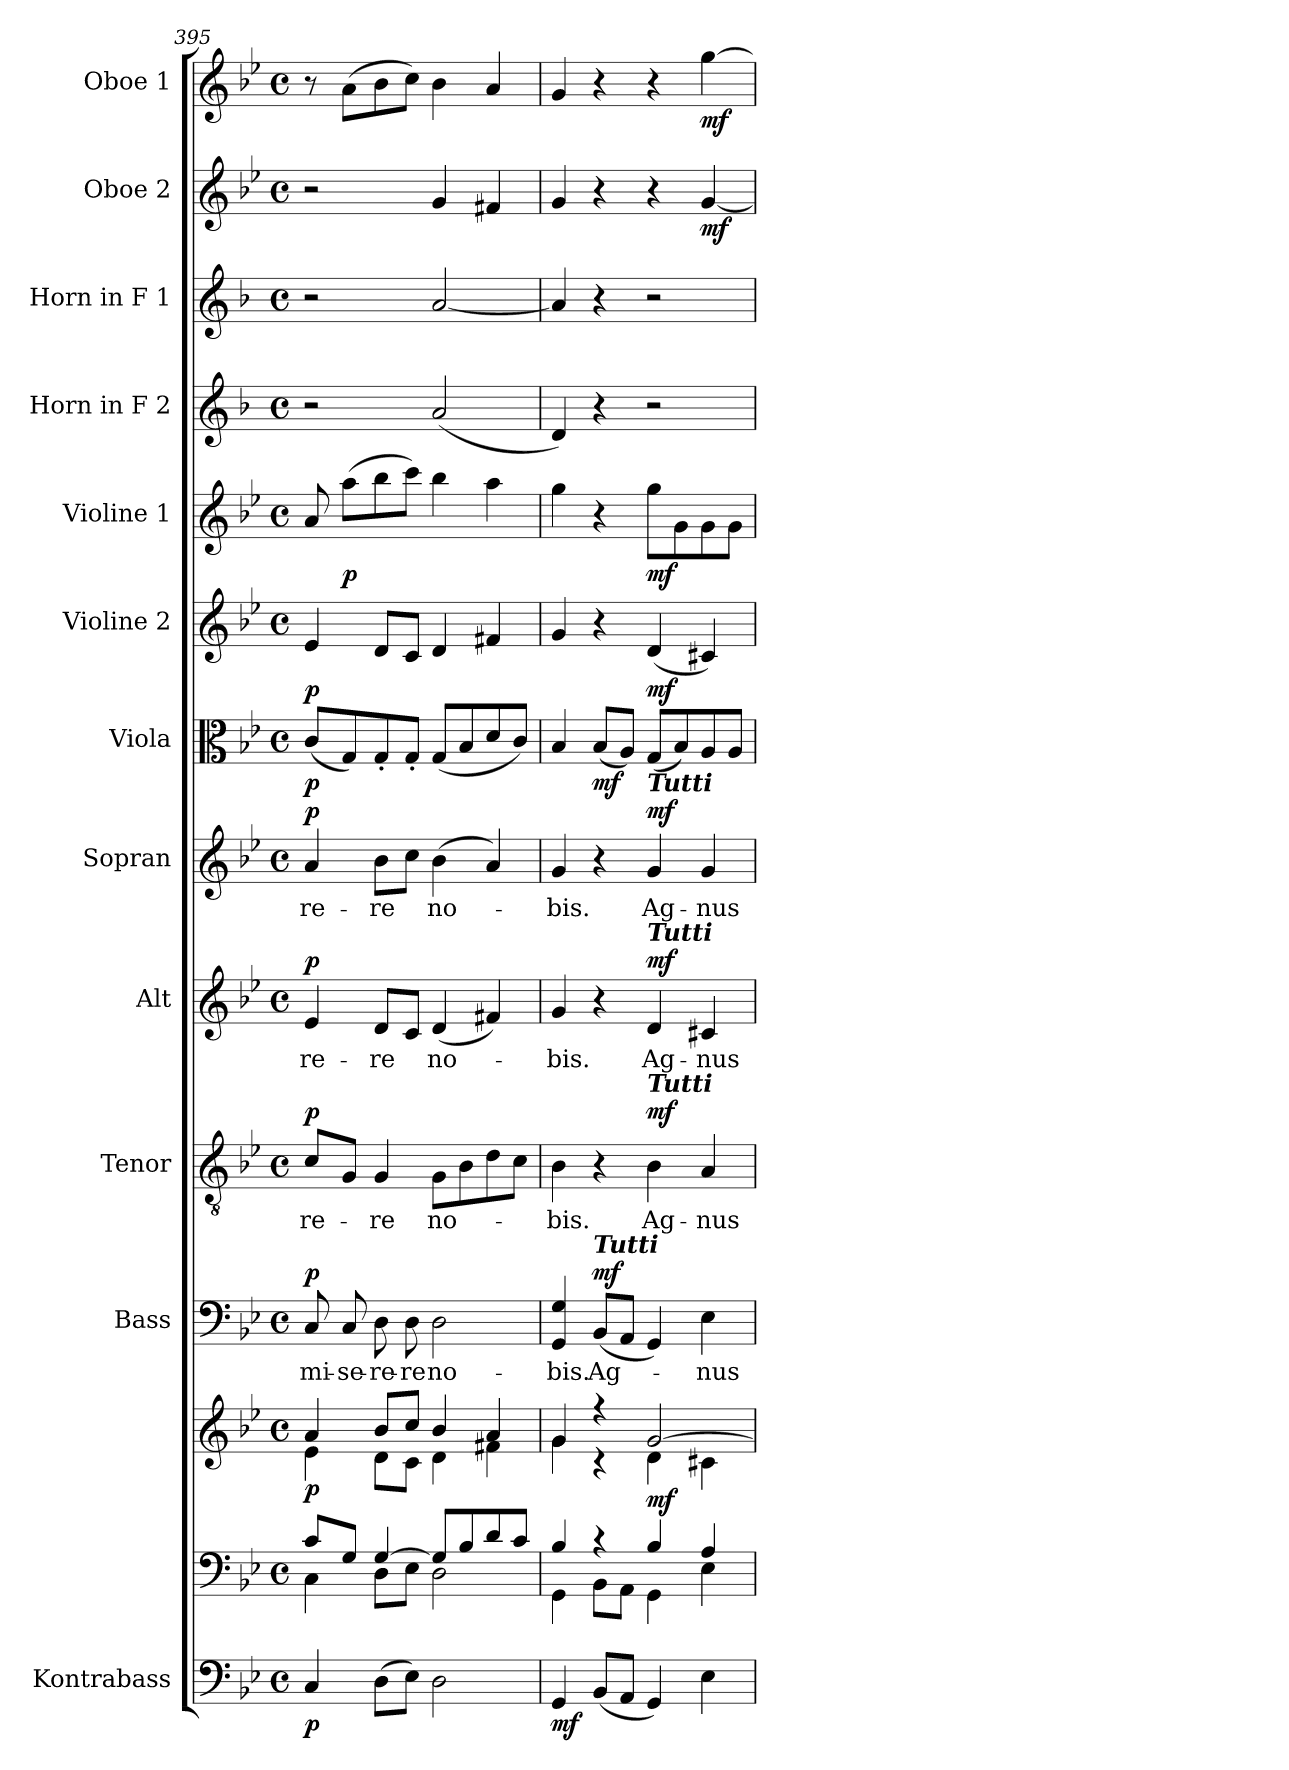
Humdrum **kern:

**kern	**dynam	**kern	**kern	**dynam	**kern	**text	**dynam	**kern	**text	**dynam	**kern	**text	**dynam	**kern	**text	**dynam	**kern	**dynam	**kern	**dynam	**kern	**dynam	**kern	**kern	**kern	**dynam	**kern	**dynam
*part13	*part13	*part12	*part12	*part12	*part11	*part11	*part11	*part10	*part10	*part10	*part9	*part9	*part9	*part8	*part8	*part8	*part7	*part7	*part6	*part6	*part5	*part5	*part4	*part3	*part2	*part2	*part1	*part1
*staff14	*staff14	*staff13	*staff12	*staff12/13	*staff11	*staff11	*staff11	*staff10	*staff10	*staff10	*staff9	*staff9	*staff9	*staff8	*staff8	*staff8	*staff7	*staff7	*staff6	*staff6	*staff5	*staff5	*staff4	*staff3	*staff2	*staff2	*staff1	*staff1
*I"Kontrabass	*	*	*	*	*I"Bass	*	*	*I"Tenor	*	*	*I"Alt	*	*	*I"Sopran	*	*	*I"Viola	*	*I"Violine 2	*	*I"Violine 1	*	*I"Horn in F 2	*I"Horn in F 1	*I"Oboe 2	*	*I"Oboe 1	*
*I'Kb.	*	*	*	*	*I'B.	*	*	*I'T.	*	*	*I'A.	*	*	*I'S.	*	*	*I'Vla.	*	*I'Vl. 2	*	*I'Vl. 1	*	*	*	*I'Ob. 2	*	*I'Ob. 1	*
*clefF4	*	*clefF4	*clefG2	*	*clefF4	*	*	*clefGv2	*	*	*clefG2	*	*	*clefG2	*	*	*clefC3	*	*clefG2	*	*clefG2	*	*clefG2	*clefG2	*clefG2	*	*clefG2	*
*ITrd7c12	*	*	*	*	*	*	*	*	*	*	*	*	*	*	*	*	*	*	*	*	*	*	*ITrd4c7	*ITrd4c7	*	*	*	*
*k[b-e-]	*	*k[b-e-]	*k[b-e-]	*	*k[b-e-]	*	*	*k[b-e-]	*	*	*k[b-e-]	*	*	*k[b-e-]	*	*	*k[b-e-]	*	*k[b-e-]	*	*k[b-e-]	*	*k[b-e-]	*k[b-e-]	*k[b-e-]	*	*k[b-e-]	*
*B-:	*	*B-:	*B-:	*	*B-:	*	*	*B-:	*	*	*B-:	*	*	*B-:	*	*	*B-:	*	*B-:	*	*B-:	*	*B-:	*B-:	*B-:	*	*B-:	*
*M4/4	*	*M4/4	*M4/4	*	*M4/4	*	*	*M4/4	*	*	*M4/4	*	*	*M4/4	*	*	*M4/4	*	*M4/4	*	*M4/4	*	*M4/4	*M4/4	*M4/4	*	*M4/4	*
*met(c)	*	*met(c)	*met(c)	*	*met(c)	*	*	*met(c)	*	*	*met(c)	*	*	*met(c)	*	*	*met(c)	*	*met(c)	*	*met(c)	*	*met(c)	*met(c)	*met(c)	*	*met(c)	*
=395	=395	=395	=395	=395	=395	=395	=395	=395	=395	=395	=395	=395	=395	=395	=395	=395	=395	=395	=395	=395	=395	=395	=395	=395	=395	=395	=395	=395
*	*	*^	*^	*	*	*	*	*	*	*	*	*	*	*	*	*	*	*	*	*	*	*	*	*	*	*	*	*
!	!LO:DY:b	!	!	!	!	!LO:DY:b	!	!LO:LY:b	!LO:DY:a	!	!LO:LY:b	!LO:DY:a	!	!LO:LY:b	!LO:DY:a	!	!LO:LY:b	!LO:DY:a	!	!LO:DY:b	!	!LO:DY:b	!	!	!	!	!	!	!	!
4CC/	p	8c/L	4C\	4a/	4e-\	p	8C/	mi-	p	8c/L	-re-	p	4e-/	-re-	p	4a/	-re-	p	(<8c/L	p	4e-/	p	8a/	.	2r	2r	2r	.	8r	.
!	!	!	!	!	!	!	!	!LO:LY:b	!	!	!	!	!	!	!	!	!	!	!	!	!	!	!	!LO:DY:b	!	!	!	!	!	!
.	.	8G/J	.	.	.	.	8C/	-se-	.	8G/J	.	.	.	.	.	.	.	.	8G/)	.	.	.	(>8aa\L	p	.	.	.	.	(>8a\L	.
!	!	!	!	!	!	!	!	!LO:LY:b	!	!	!LO:LY:b	!	!	!LO:LY:b	!	!	!LO:LY:b	!	!	!	!	!	!	!	!	!	!	!	!	!
(>8DD\L	.	[>4G/	8D\L	8b-/L	8d\L	.	8D\	-re-	.	4G/	-re	.	8d/L	-re	.	8b-\L	-re	.	8G'</	.	8d/L	.	8bb-\	.	.	.	.	.	8b-\	.
!	!	!	!	!	!	!	!	!LO:LY:b	!	!	!	!	!	!	!	!	!	!	!	!	!	!	!	!	!	!	!	!	!	!
8EE-\J)	.	.	8E-\J	8cc/J	8c\J	.	8D\	-re	.	.	.	.	8c/J	.	.	8cc\J	.	.	8G'</J	.	8c/J	.	8ccc\J)	.	.	.	.	.	8cc\J)	.
!	!	!	!	!	!	!	!	!LO:LY:b	!	!	!LO:LY:b	!	!	!LO:LY:b	!	!	!LO:LY:b	!	!	!	!	!	!	!	!	!	!	!	!	!
2DD\	.	8G/L]	2D\	4b-/	4d\	.	2D\	no-	.	8G\L	no-	.	(<4d/	no-	.	(>4b-\	no-	.	(<8G/L	.	4d/	.	4bb-\	.	(<2d/	[2d/	4g/	.	4b-\	.
.	.	8B-/	.	.	.	.	.	.	.	8B-\	.	.	.	.	.	.	.	.	8B-/	.	.	.	.	.	.	.	.	.	.	.
.	.	8d/	.	4a/	4f#X\	.	.	.	.	8d\	.	.	4f#X/)	.	.	4a/)	.	.	8d/	.	4f#X/	.	4aa\	.	.	.	4f#X/	.	4a/	.
.	.	8c/J	.	.	.	.	.	.	.	8c\J	.	.	.	.	.	.	.	.	8c/J)	.	.	.	.	.	.	.	.	.	.	.
=396	=396	=396	=396	=396	=396	=396	=396	=396	=396	=396	=396	=396	=396	=396	=396	=396	=396	=396	=396	=396	=396	=396	=396	=396	=396	=396	=396	=396	=396	=396
!	!LO:DY:b	!	!	!	!	!	!	!LO:LY:b	!	!	!LO:LY:b	!	!	!LO:LY:b	!	!	!LO:LY:b	!	!	!	!	!	!	!	!	!	!	!	!	!
4GGG/	mf	4B-/	4GG\	4g/	4g\	.	4GG/ 4G/	-bis.	.	4B-\	-bis.	.	4g/	-bis.	.	4g/	-bis.	.	4B-/	.	4g/	.	4gg\	.	4G/)	4d/]	4g/	.	4g/	.
!	!	!	!	!	!	!	!LO:TX:a:Bi:t=Tutti	!	!	!	!	!	!	!	!	!	!	!	!	!	!	!	!	!	!	!	!	!	!	!
!	!	!	!	!	!	!	!	!LO:LY:b	!LO:DY:a	!	!	!	!	!	!	!	!	!	!	!LO:DY:b	!	!	!	!	!	!	!	!	!	!
(<8BBB-/L	.	4rc	8BB-\L	4r	4r	.	(<8BB-/L	Ag-	mf	4r	.	.	4r	.	.	4r	.	.	(<8B-/L	mf	4r	.	4r	.	4r	4r	4r	.	4r	.
8AAA/J	.	.	8AA\J	.	.	.	8AA/J	.	.	.	.	.	.	.	.	.	.	.	8A/J)	.	.	.	.	.	.	.	.	.	.	.
!	!	!	!	!	!	!	!	!	!	!	!	!	!	!	!	!LO:TX:a:Bi:t=Tutti	!	!	!	!	!	!	!	!	!	!	!	!	!	!
!	!	!	!	!	!	!	!	!	!	!	!	!	!LO:TX:a:Bi:t=Tutti	!	!	!	!	!	!	!	!	!	!	!	!	!	!	!	!	!
!	!	!	!	!	!	!	!	!	!	!LO:TX:a:Bi:t=Tutti	!	!	!	!	!	!	!	!	!	!	!	!	!	!	!	!	!	!	!	!
!	!	!	!	!	!	!LO:DY:b	!	!	!	!	!LO:LY:b	!LO:DY:a	!	!LO:LY:b	!LO:DY:a	!	!LO:LY:b	!LO:DY:a	!	!	!	!LO:DY:b	!	!LO:DY:b	!	!	!	!	!	!
4GGG/)	.	4B-/	4GG\	[>2g/	4d\	mf	4GG/)	.	.	4B-\	Ag-	mf	4d/	Ag-	mf	4g/	Ag-	mf	(<8G/L	.	(<4d/	mf	8gg\L	mf	2r	2r	4r	.	4r	.
.	.	.	.	.	.	.	.	.	.	.	.	.	.	.	.	.	.	.	8B-/)	.	.	.	8g\	.	.	.	.	.	.	.
!	!	!	!	!	!	!	!	!LO:LY:b	!	!	!LO:LY:b	!	!	!LO:LY:b	!	!	!LO:LY:b	!	!	!	!	!	!	!	!	!	!	!LO:DY:b	!	!LO:DY:b
4EE-\	.	4A/	4E-\	.	4c#X\	.	4E-\	-nus	.	4A/	-nus	.	4c#X/	-nus	.	4g/	-nus	.	8A/	.	4c#X/)	.	8g\	.	.	.	[4g/	mf	[4gg\	mf
.	.	.	.	.	.	.	.	.	.	.	.	.	.	.	.	.	.	.	8A/J	.	.	.	8g\J	.	.	.	.	.	.	.
*	*	*v	*v	*	*	*	*	*	*	*	*	*	*	*	*	*	*	*	*	*	*	*	*	*	*	*	*	*	*	*
*	*	*	*v	*v	*	*	*	*	*	*	*	*	*	*	*	*	*	*	*	*	*	*	*	*	*	*	*	*	*
=	=	=	=	=	=	=	=	=	=	=	=	=	=	=	=	=	=	=	=	=	=	=	=	=	=	=	=	=
*-	*-	*-	*-	*-	*-	*-	*-	*-	*-	*-	*-	*-	*-	*-	*-	*-	*-	*-	*-	*-	*-	*-	*-	*-	*-	*-	*-	*-
